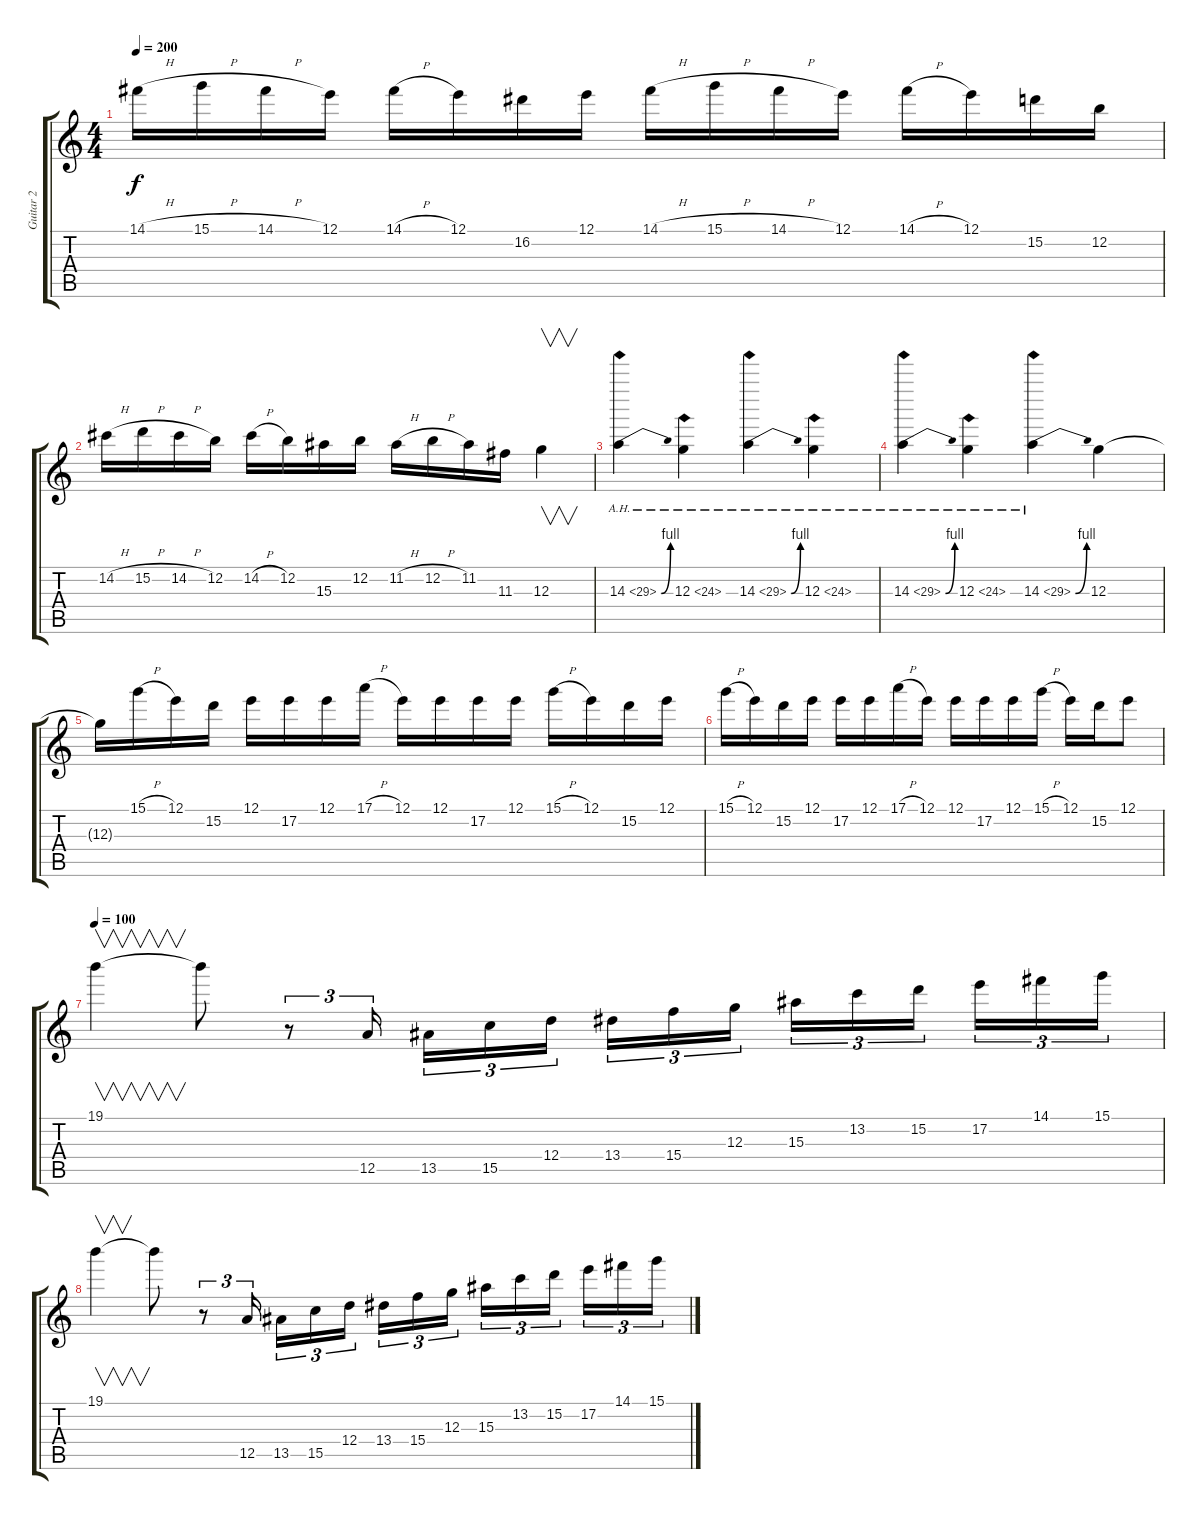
\track ("Guitar 2" "Guitar 2") {instrument distortionguitar}
\staff {score tabs}
\tuning (E4 B3 G3 D3 A2 E2) {hide}
\ts (4 4)
\tempo 200
\clef g2
\ks c
14.1{h}.16{dy f} 15.1{h}.16 14.1{h}.16 12.1.16 14.1{h}.16 12.1.16 16.2.16 12.1.16 14.1{h}.16 15.1{h}.16 14.1{h}.16 12.1.16 14.1{h}.16 12.1.16 15.2.16 12.2.16 |
14.2{h}.16 15.2{h}.16 14.2{h}.16 12.2.16 14.2{h}.16 12.2.16 15.3.16 12.2.16 11.2{h}.16 12.2{h}.16 11.2.16 11.3.16 12.3.4{v} |
14.3{be (bend 0 0 60 4) ah 15}.4 12.3{ah 12}.4 14.3{be (bend 0 0 60 4) ah 15}.4 12.3{ah 12}.4 |
14.3{be (bend 0 0 60 4) ah 15}.4 12.3{ah 12}.4 14.3{be (bend 0 0 60 4) ah 15}.4 12.3.4 |
12.3{t}.16 15.1{h}.16 12.1.16 15.2.16 12.1.16 17.2.16 12.1.16 17.1{h}.16 12.1.16 12.1.16 17.2.16 12.1.16 15.1{h}.16 12.1.16 15.2.16 12.1.16 |
15.1{h}.16 12.1.16 15.2.16 12.1.16 17.2.16 12.1.16 17.1{h}.16 12.1.16 12.1.16 17.2.16 12.1.16 15.1{h}.16 12.1.16 15.2.16 12.1.8 |
\tempo 100
19.1.4{v} 19.1{t}.8 r.8{tu (3 2)} 12.5.16{tu (3 2)} 13.5.16{tu (3 2)} 15.5.16{tu (3 2)} 12.4.16{tu (3 2)} 13.4.16{tu (3 2)} 15.4.16{tu (3 2)} 12.3.16{tu (3 2)} 15.3.16{tu (3 2)} 13.2.16{tu (3 2)} 15.2.16{tu (3 2)} 17.2.16{tu (3 2)} 14.1.16{tu (3 2)} 15.1.16{tu (3 2)} |
19.1.4{v} 19.1{t}.8 r.8{tu (3 2)} 12.5.16{tu (3 2)} 13.5.16{tu (3 2)} 15.5.16{tu (3 2)} 12.4.16{tu (3 2)} 13.4.16{tu (3 2)} 15.4.16{tu (3 2)} 12.3.16{tu (3 2)} 15.3.16{tu (3 2)} 13.2.16{tu (3 2)} 15.2.16{tu (3 2)} 17.2.16{tu (3 2)} 14.1.16{tu (3 2)} 15.1.16{tu (3 2)}
